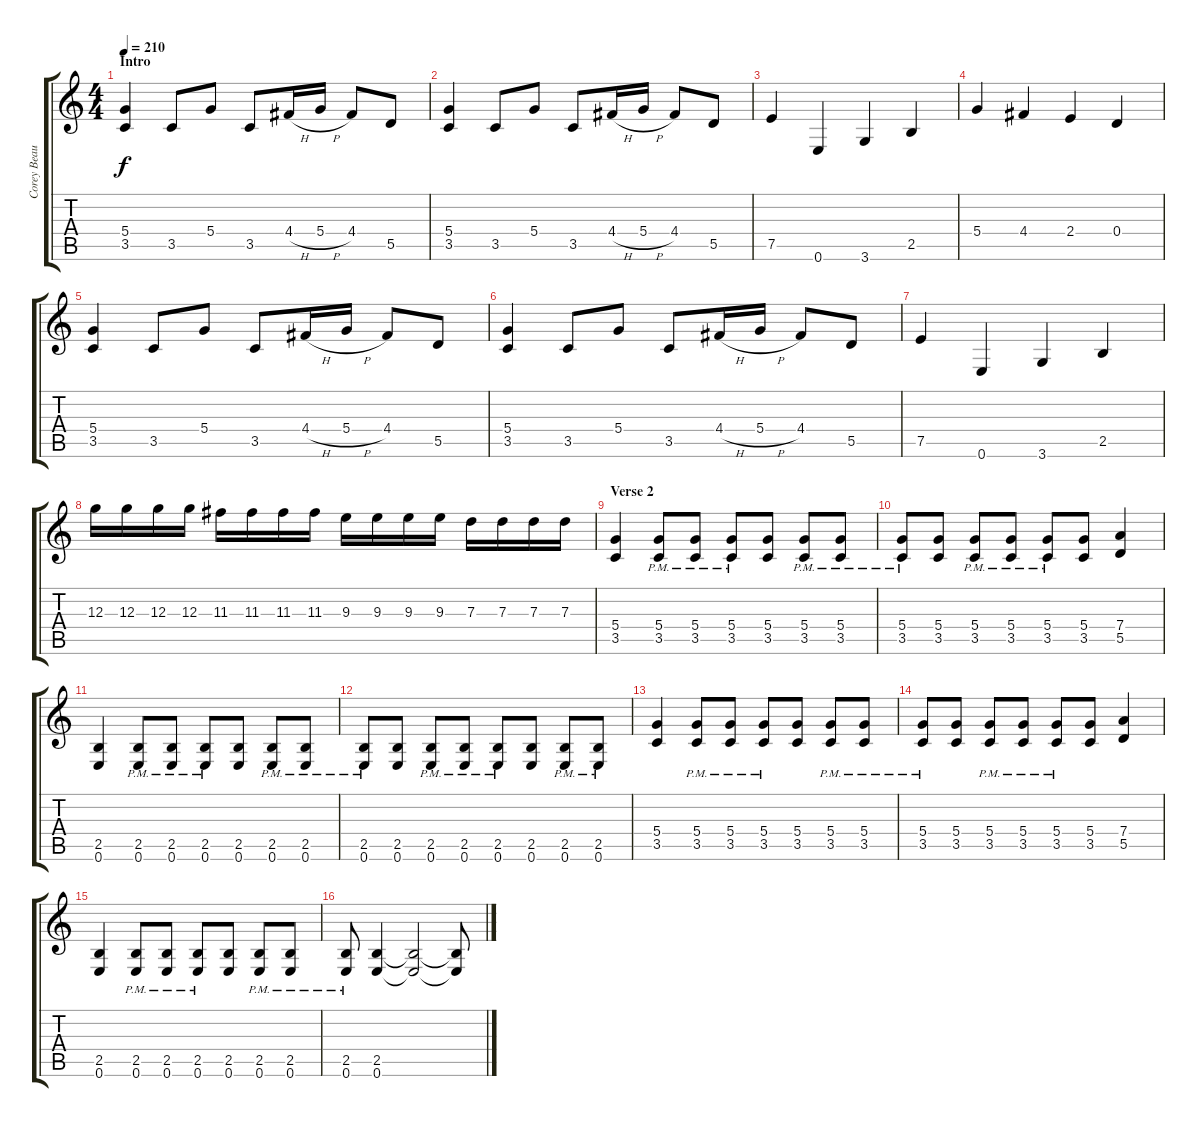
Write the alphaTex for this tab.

\track ("Corey Beaulieu" "Corey Beau") {instrument distortionguitar}
\staff {score tabs}
\tuning (E4 B3 G3 D3 A2 E2) {hide}
\ts (4 4)
\section ("" "Intro")
\tempo 210
\clef g2
\ks c
(5.4 3.5).4{dy f} 3.5.8 5.4.8 3.5.8 4.4{h}.16 5.4{h}.16 4.4.8 5.5.8 |
(5.4 3.5).4 3.5.8 5.4.8 3.5.8 4.4{h}.16 5.4{h}.16 4.4.8 5.5.8 |
7.5.4 0.6.4 3.6.4 2.5.4 |
5.4.4 4.4.4 2.4.4 0.4.4 |
(5.4 3.5).4 3.5.8 5.4.8 3.5.8 4.4{h}.16 5.4{h}.16 4.4.8 5.5.8 |
(5.4 3.5).4 3.5.8 5.4.8 3.5.8 4.4{h}.16 5.4{h}.16 4.4.8 5.5.8 |
7.5.4 0.6.4 3.6.4 2.5.4 |
12.3.16 12.3.16 12.3.16 12.3.16 11.3.16 11.3.16 11.3.16 11.3.16 9.3.16 9.3.16 9.3.16 9.3.16 7.3.16 7.3.16 7.3.16 7.3.16 |
\section ("" "Verse 2")
(5.4 3.5).4 (5.4{pm} 3.5{pm}).8 (5.4{pm} 3.5{pm}).8 (5.4{pm} 3.5{pm}).8 (5.4 3.5).8 (5.4{pm} 3.5{pm}).8 (5.4{pm} 3.5{pm}).8 |
(5.4{pm} 3.5{pm}).8 (5.4 3.5).8 (5.4{pm} 3.5{pm}).8 (5.4{pm} 3.5{pm}).8 (5.4{pm} 3.5{pm}).8 (5.4 3.5).8 (7.4 5.5).4 |
(2.5 0.6).4 (2.5{pm} 0.6{pm}).8 (2.5{pm} 0.6{pm}).8 (2.5{pm} 0.6{pm}).8 (2.5 0.6).8 (2.5{pm} 0.6{pm}).8 (2.5{pm} 0.6{pm}).8 |
(2.5{pm} 0.6{pm}).8 (2.5 0.6).8 (2.5{pm} 0.6{pm}).8 (2.5{pm} 0.6{pm}).8 (2.5{pm} 0.6{pm}).8 (2.5 0.6).8 (2.5{pm} 0.6{pm}).8 (2.5{pm} 0.6{pm}).8 |
(5.4 3.5).4 (5.4{pm} 3.5{pm}).8 (5.4{pm} 3.5{pm}).8 (5.4{pm} 3.5{pm}).8 (5.4 3.5).8 (5.4{pm} 3.5{pm}).8 (5.4{pm} 3.5{pm}).8 |
(5.4{pm} 3.5{pm}).8 (5.4 3.5).8 (5.4{pm} 3.5{pm}).8 (5.4{pm} 3.5{pm}).8 (5.4{pm} 3.5{pm}).8 (5.4 3.5).8 (7.4 5.5).4 |
(2.5 0.6).4 (2.5{pm} 0.6{pm}).8 (2.5{pm} 0.6{pm}).8 (2.5{pm} 0.6{pm}).8 (2.5 0.6).8 (2.5{pm} 0.6{pm}).8 (2.5{pm} 0.6{pm}).8 |
(2.5{pm} 0.6{pm}).8 (2.5 0.6).4 (2.5{t} 0.6{t}).2 (2.5{t} 0.6{t}).8
